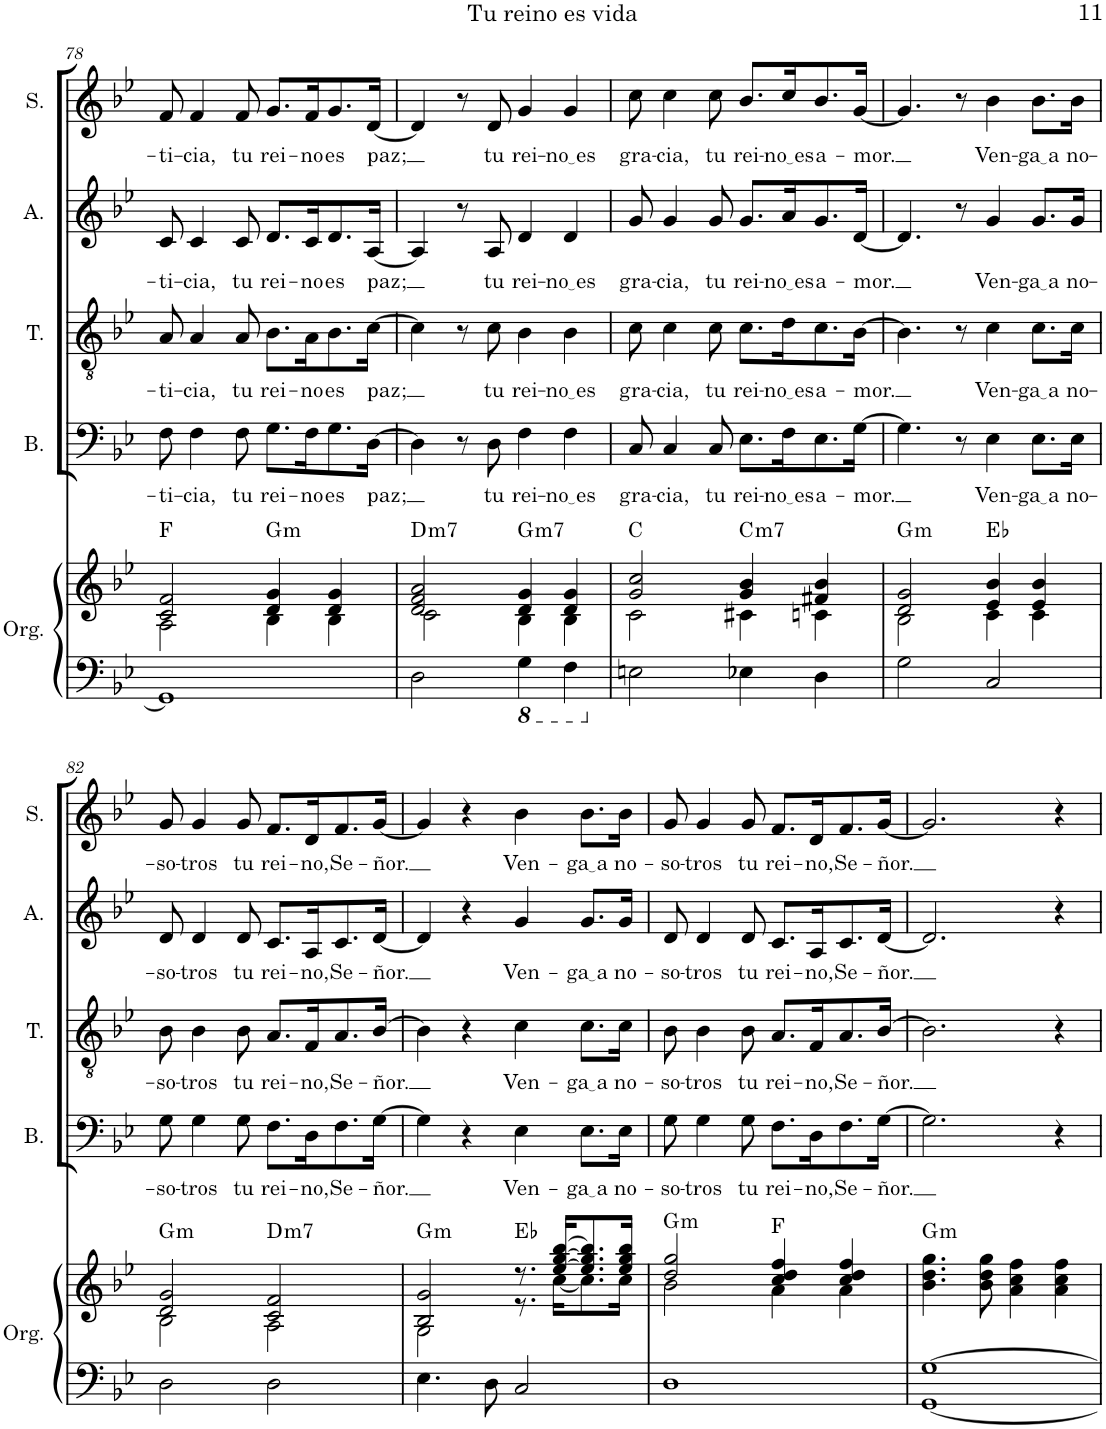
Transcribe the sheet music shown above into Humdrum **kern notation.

**kern	**kern	**harte	**kern	**text	**kern	**text	**kern	**text	**kern	**text
*part5	*part5	*part5	*part4	*part4	*part3	*part3	*part2	*part2	*part1	*part1
*staff6	*staff5	*	*staff4	*staff4	*staff3	*staff3	*staff2	*staff2	*staff1	*staff1
*I"Órgano	*	*	*I"Bajo	*	*I"Tenor	*	*I"Alto	*	*I"Soprano	*
*	*	*	*I'B.	*	*I'T.	*	*I'A.	*	*I'S.	*
!!LO:PB:g=z
*clefF4	*clefG2	*	*clefF4	*	*clefGv2	*	*clefG2	*	*clefG2	*
*k[b-e-]	*k[b-e-]	*	*k[b-e-]	*	*k[b-e-]	*	*k[b-e-]	*	*k[b-e-]	*
*M2/2	*M2/2	*	*M2/2	*	*M2/2	*	*M2/2	*	*M2/2	*
*met(c|)	*met(c|)	*	*met(c|)	*	*met(c|)	*	*met(c|)	*	*met(c|)	*
=78	=78	=78	=78	=78	=78	=78	=78	=78	=78	=78
*	*^	*	*	*	*	*	*	*	*	*
!	!	!	!	!	!LO:LY:b	!	!LO:LY:b	!	!LO:LY:b	!	!LO:LY:b
1GG]	2c/ 2f/	2A\	F:maj	8F\	-ti-	8A/	-ti-	8c/	-ti-	8f/	-ti-
!	!	!	!	!	!LO:LY:b	!	!LO:LY:b	!	!LO:LY:b	!	!LO:LY:b
.	.	.	.	4F\	-cia,	4A/	-cia,	4c/	-cia,	4f/	-cia,
!	!	!	!	!	!LO:LY:b	!	!LO:LY:b	!	!LO:LY:b	!	!LO:LY:b
.	.	.	.	8F\	tu	8A/	tu	8c/	tu	8f/	tu
!	!	!	!LO:H:kt=m	!	!LO:LY:b	!	!LO:LY:b	!	!LO:LY:b	!	!LO:LY:b
.	4d/ 4g/	4B-\	G:min	8.G\L	rei-	8.B-\L	rei-	8.d/L	rei-	8.g/L	rei-
!	!	!	!	!	!LO:LY:b	!	!LO:LY:b	!	!LO:LY:b	!	!LO:LY:b
.	.	.	.	16F\K	-no	16A\K	-no	16c/K	-no	16f/K	-no
!	!	!	!	!	!LO:LY:b	!	!LO:LY:b	!	!LO:LY:b	!	!LO:LY:b
.	4d/ 4g/	4B-\	.	8.G\	es	8.B-\	es	8.d/	es	8.g/	es
!	!	!	!	!	!LO:LY:b	!	!LO:LY:b	!	!LO:LY:b	!	!LO:LY:b
.	.	.	.	[16D\Jk	paz;	[16c\Jk	paz;	[16A/Jk	paz;	[16d/Jk	paz;
=79	=79	=79	=79	=79	=79	=79	=79	=79	=79	=79	=79
!	!	!	!LO:H:kt=m7	!	!	!	!	!	!	!	!
2D\	2d/ 2f/ 2a/	2c\	D:min7	4D\]	.	4c\]	.	4A/]	.	4d/]	.
.	.	.	.	8r	.	8r	.	8r	.	8r	.
!	!	!	!	!	!LO:LY:b	!	!LO:LY:b	!	!LO:LY:b	!	!LO:LY:b
.	.	.	.	8D\	tu	8c\	tu	8A/	tu	8d/	tu
*8ba	*	*	*	*	*	*	*	*	*	*	*
!	!	!	!LO:H:kt=m7	!	!LO:LY:b	!	!LO:LY:b	!	!LO:LY:b	!	!LO:LY:b
4GG\	4d/ 4g/	4B-\	G:min7	4F\	rei-	4B-\	rei-	4d/	rei-	4g/	rei-
!	!	!	!	!	!LO:LY:b	!	!LO:LY:b	!	!LO:LY:b	!	!LO:LY:b
4FF\	4d/ 4g/	4B-\	.	4F\	no es	4B-\	no es	4d/	no es	4g/	no es
=80	=80	=80	=80	=80	=80	=80	=80	=80	=80	=80	=80
*X8ba	*	*	*	*	*	*	*	*	*	*	*
!	!	!	!	!	!LO:LY:b	!	!LO:LY:b	!	!LO:LY:b	!	!LO:LY:b
2En\	2g/ 2cc/	2c\	C:maj	8C/	gra-	8c\	gra-	8g/	gra-	8cc\	gra-
!	!	!	!	!	!LO:LY:b	!	!LO:LY:b	!	!LO:LY:b	!	!LO:LY:b
.	.	.	.	4C/	-cia,	4c\	-cia,	4g/	-cia,	4cc\	-cia,
!	!	!	!	!	!LO:LY:b	!	!LO:LY:b	!	!LO:LY:b	!	!LO:LY:b
.	.	.	.	8C/	tu	8c\	tu	8g/	tu	8cc\	tu
!	!	!	!LO:H:kt=m7	!	!LO:LY:b	!	!LO:LY:b	!	!LO:LY:b	!	!LO:LY:b
4E-X\	4g/ 4b-/	4c#X\	C:min7	8.E-\L	rei-	8.c\L	rei-	8.g/L	rei-	8.b-/L	rei-
!	!	!	!	!	!LO:LY:b	!	!LO:LY:b	!	!LO:LY:b	!	!LO:LY:b
.	.	.	.	16F\K	no es	16d\K	no es	16a/K	no es	16cc/K	no es
!	!	!	!	!	!LO:LY:b	!	!LO:LY:b	!	!LO:LY:b	!	!LO:LY:b
4D\	4f#X/ 4b-/	4cn\	.	8.E-\	a-	8.c\	a-	8.g/	a-	8.b-/	a-
!	!	!	!	!	!LO:LY:b	!	!LO:LY:b	!	!LO:LY:b	!	!LO:LY:b
.	.	.	.	[16G\Jk	-mor.	[16B-\Jk	-mor.	[16d/Jk	-mor.	[16g/Jk	-mor.
=81	=81	=81	=81	=81	=81	=81	=81	=81	=81	=81	=81
!	!	!	!LO:H:kt=m	!	!	!	!	!	!	!	!
2G\	2d/ 2g/	2B-\	G:min	4.G\]	.	4.B-\]	.	4.d/]	.	4.g/]	.
.	.	.	.	8r	.	8r	.	8r	.	8r	.
!	!	!	!	!	!LO:LY:b	!	!LO:LY:b	!	!LO:LY:b	!	!LO:LY:b
2C/	4e-/ 4b-/	4c\	Eb:maj	4E-\	Ven-	4c\	Ven-	4g/	Ven-	4b-\	Ven-
!	!	!	!	!	!LO:LY:b	!	!LO:LY:b	!	!LO:LY:b	!	!LO:LY:b
.	4e-/ 4b-/	4c\	.	8.E-\L	ga a	8.c\L	ga a	8.g/L	ga a	8.b-\L	ga a
!	!	!	!	!	!LO:LY:b	!	!LO:LY:b	!	!LO:LY:b	!	!LO:LY:b
.	.	.	.	16E-\Jk	no-	16c\Jk	no-	16g/Jk	no-	16b-\Jk	no-
!!LO:LB:g=z
=82	=82	=82	=82	=82	=82	=82	=82	=82	=82	=82	=82
!	!	!	!LO:H:kt=m	!	!LO:LY:b	!	!LO:LY:b	!	!LO:LY:b	!	!LO:LY:b
2D\	2d/ 2g/	2B-\	G:min	8G\	-so-	8B-\	-so-	8d/	-so-	8g/	-so-
!	!	!	!	!	!LO:LY:b	!	!LO:LY:b	!	!LO:LY:b	!	!LO:LY:b
.	.	.	.	4G\	-tros	4B-\	-tros	4d/	-tros	4g/	-tros
!	!	!	!	!	!LO:LY:b	!	!LO:LY:b	!	!LO:LY:b	!	!LO:LY:b
.	.	.	.	8G\	tu	8B-\	tu	8d/	tu	8g/	tu
!	!	!	!LO:H:kt=m7	!	!LO:LY:b	!	!LO:LY:b	!	!LO:LY:b	!	!LO:LY:b
2D\	2c/ 2f/	2A\	D:min7	8.F\L	rei-	8.A/L	rei-	8.c/L	rei-	8.f/L	rei-
!	!	!	!	!	!LO:LY:b	!	!LO:LY:b	!	!LO:LY:b	!	!LO:LY:b
.	.	.	.	16D\K	-no,	16F/K	-no,	16A/K	-no,	16d/K	-no,
!	!	!	!	!	!LO:LY:b	!	!LO:LY:b	!	!LO:LY:b	!	!LO:LY:b
.	.	.	.	8.F\	Se-	8.A/	Se-	8.c/	Se-	8.f/	Se-
!	!	!	!	!	!LO:LY:b	!	!LO:LY:b	!	!LO:LY:b	!	!LO:LY:b
.	.	.	.	[16G\Jk	-ñor.	[16B-/Jk	-ñor.	[16d/Jk	-ñor.	[16g/Jk	-ñor.
=83	=83	=83	=83	=83	=83	=83	=83	=83	=83	=83	=83
!	!	!	!LO:H:kt=m	!	!	!	!	!	!	!	!
4.E-\	2B-/ 2g/	2G\	G:min	4G\]	.	4B-\]	.	4d/]	.	4g/]	.
.	.	.	.	4r	.	4r	.	4r	.	4r	.
8D\	.	.	.	.	.	.	.	.	.	.	.
!	!	!	!	!	!LO:LY:b	!	!LO:LY:b	!	!LO:LY:b	!	!LO:LY:b
2C/	8.r	8.r	Eb:maj	4E-\	Ven-	4c\	Ven-	4g/	Ven-	4b-\	Ven-
.	[16ee-/ [16gg/ [16bb-/KL	[16cc\KL	.	.	.	.	.	.	.	.	.
!	!	!	!	!	!LO:LY:b	!	!LO:LY:b	!	!LO:LY:b	!	!LO:LY:b
.	8.ee-/] 8.gg/] 8.bb-/]	8.cc\]	.	8.E-\L	ga a	8.c\L	ga a	8.g/L	ga a	8.b-\L	ga a
!	!	!	!	!	!LO:LY:b	!	!LO:LY:b	!	!LO:LY:b	!	!LO:LY:b
.	16ee-/ 16gg/ 16bb-/Jk	16cc\Jk	.	16E-\Jk	no-	16c\Jk	no-	16g/Jk	no-	16b-\Jk	no-
=84	=84	=84	=84	=84	=84	=84	=84	=84	=84	=84	=84
!	!	!	!LO:H:kt=m	!	!LO:LY:b	!	!LO:LY:b	!	!LO:LY:b	!	!LO:LY:b
1D	2dd/ 2gg/	2b-\	G:min	8G\	-so-	8B-\	-so-	8d/	-so-	8g/	-so-
!	!	!	!	!	!LO:LY:b	!	!LO:LY:b	!	!LO:LY:b	!	!LO:LY:b
.	.	.	.	4G\	-tros	4B-\	-tros	4d/	-tros	4g/	-tros
!	!	!	!	!	!LO:LY:b	!	!LO:LY:b	!	!LO:LY:b	!	!LO:LY:b
.	.	.	.	8G\	tu	8B-\	tu	8d/	tu	8g/	tu
!	!	!	!	!	!LO:LY:b	!	!LO:LY:b	!	!LO:LY:b	!	!LO:LY:b
.	4cc/ 4dd/ 4ff/	4a\	F:maj	8.F\L	rei-	8.A/L	rei-	8.c/L	rei-	8.f/L	rei-
!	!	!	!	!	!LO:LY:b	!	!LO:LY:b	!	!LO:LY:b	!	!LO:LY:b
.	.	.	.	16D\K	-no,	16F/K	-no,	16A/K	-no,	16d/K	-no,
!	!	!	!	!	!LO:LY:b	!	!LO:LY:b	!	!LO:LY:b	!	!LO:LY:b
.	4cc/ 4dd/ 4ff/	4a\	.	8.F\	Se-	8.A/	Se-	8.c/	Se-	8.f/	Se-
!	!	!	!	!	!LO:LY:b	!	!LO:LY:b	!	!LO:LY:b	!	!LO:LY:b
.	.	.	.	[16G\Jk	-ñor.	[16B-/Jk	-ñor.	[16d/Jk	-ñor.	[16g/Jk	-ñor.
*	*v	*v	*	*	*	*	*	*	*	*	*
=85	=85	=85	=85	=85	=85	=85	=85	=85	=85	=85
*^	*	*	*	*	*	*	*	*	*	*
!	!	!	!LO:H:kt=m	!	!	!	!	!	!	!	!
[1G	[1GG	4.b-\ 4.dd\ 4.gg\	G:min	2.G\]	.	2.B-\]	.	2.d/]	.	2.g/]	.
.	.	8b-\ 8dd\ 8gg\	.	.	.	.	.	.	.	.	.
.	.	4a\ 4cc\ 4ff\	.	.	.	.	.	.	.	.	.
.	.	4a\ 4cc\ 4ff\	.	4r	.	4r	.	4r	.	4r	.
*v	*v	*	*	*	*	*	*	*	*	*	*
=	=	=	=	=	=	=	=	=	=	=
*-	*-	*-	*-	*-	*-	*-	*-	*-	*-	*-
